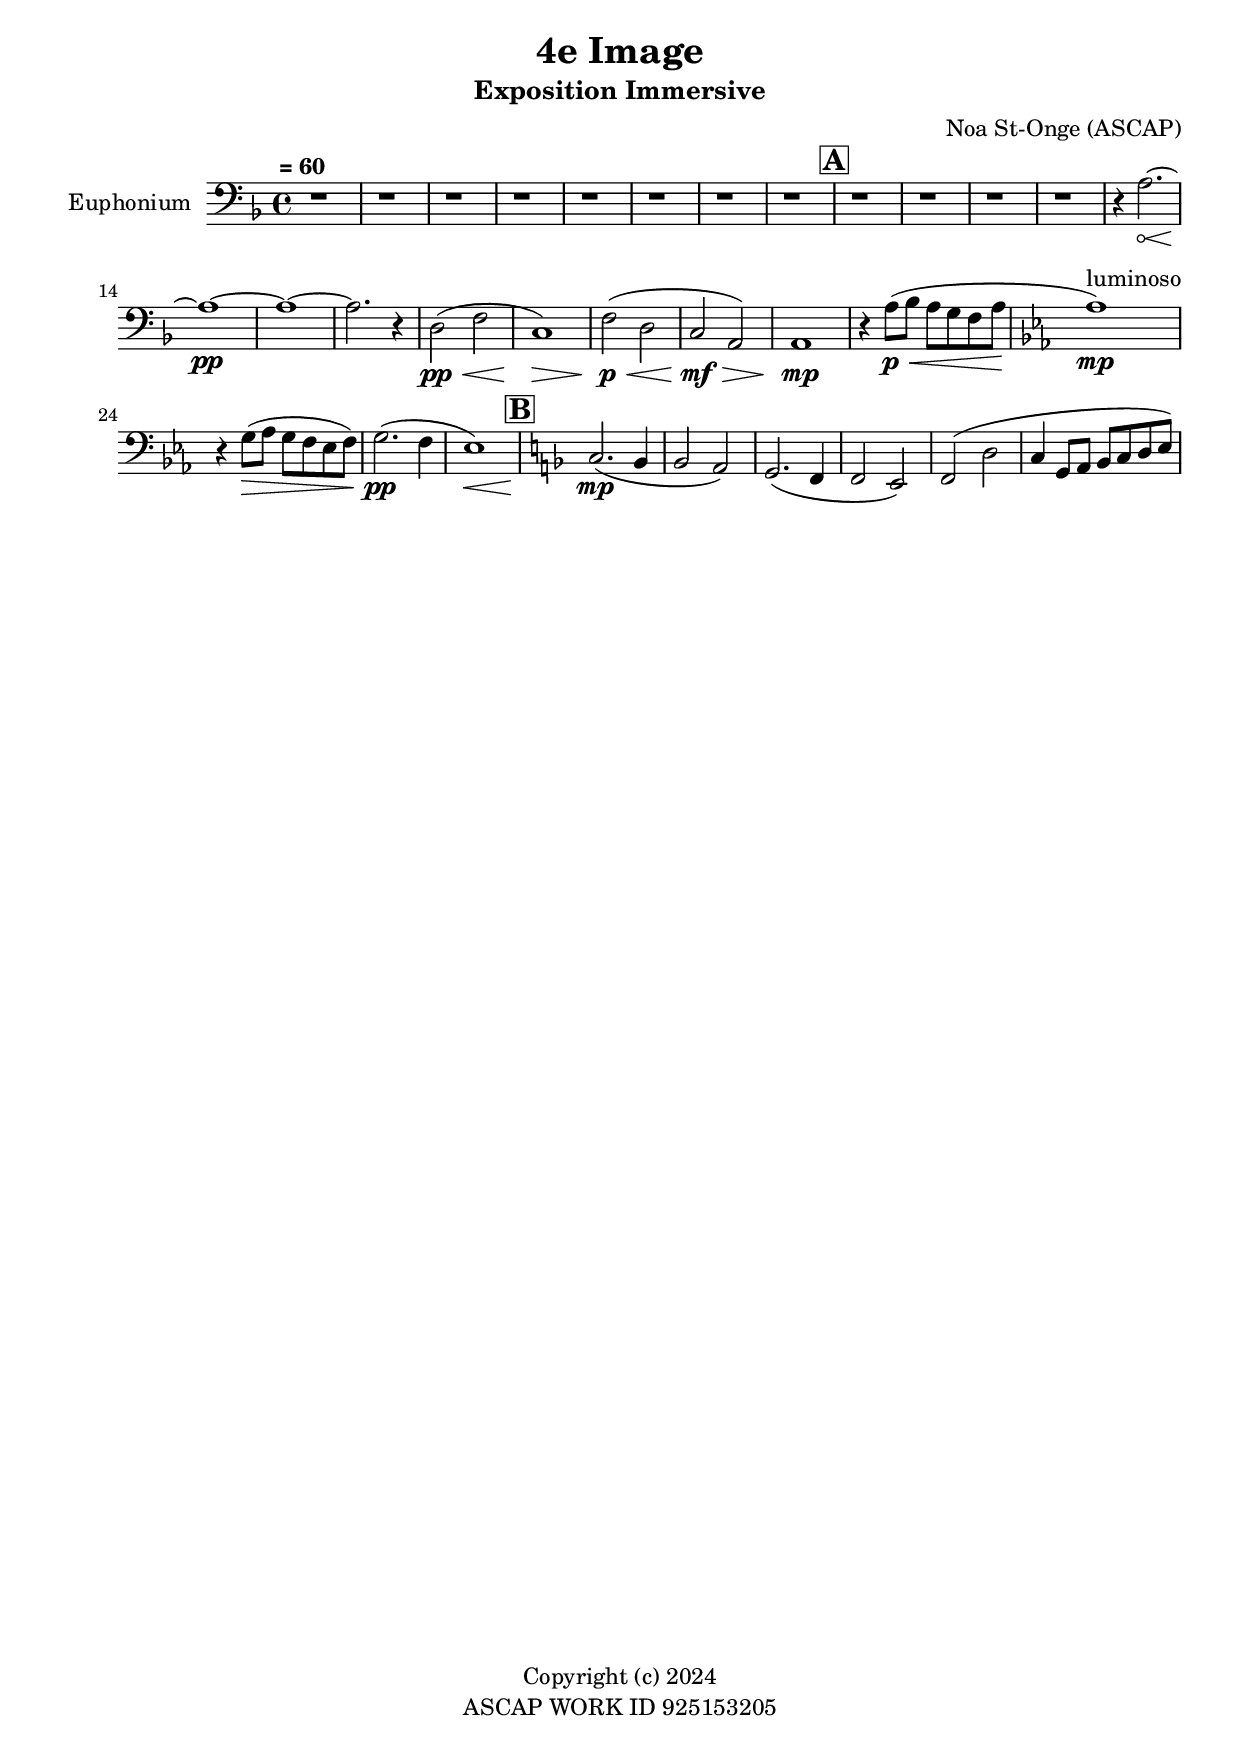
euphonium = \relative c {
  \time 4/4
  \tempo " = 60"
  \key f \major

  \set Score.rehearsalMarkFormatter = #format-mark-box-alphabet

  \repeat unfold 8 { r1 } \mark \default
  \repeat unfold 4 { r1 } r4

  \once \override Hairpin.circled-tip = ##t
  a'2.\< ~ a1\!\pp ~ a1 ~ a2. r4

  d,2\pp\<( f2 c1)\>
  f2\!\p\<( d2 c2\!\mf\> a2) a1\!\mp

  r4 a'8(\<\p bes a g f a
  \key ees \major
  aes1\!\mp^"luminoso")

  r4 g8(\> aes g f ees f) g2.(\pp f4 ees1)\<

  %%%%% C %%%%%
  \mark \default
  \key f \major

  c2.(\mp bes4 bes2 a2)
  g2.( f4 f2 e2)
  f2( d'2 c4 g8 a8 bes8 c8 d8 e8)
}

euphoniumPart = \new Staff \with {
  instrumentName = "Euphonium"
  shortInstrumentName = "Euph."
  midiInstrument = "tuba"
} { \clef bass \euphonium }

euphoniumBookPart = \new Staff \with {
  instrumentName = "Euphonium"
  shortInstrumentName = ""
  midiInstrument = "tuba"
} { \clef bass \euphonium }

\book {
  \bookOutputName "Euphonium"
  \header {
  title = "4e Image"
  subtitle = "Exposition Immersive"
  composer = "Noa St-Onge (ASCAP)"
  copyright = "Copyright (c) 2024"
  % Remove default LilyPond tagline
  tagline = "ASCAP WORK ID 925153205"
}
  \score {
    <<
      \euphoniumBookPart
    >>
    \layout {
      indent = 25
      short-indent = 10
    }

    \midi {
      \tempo 4=60
    }
  }
}